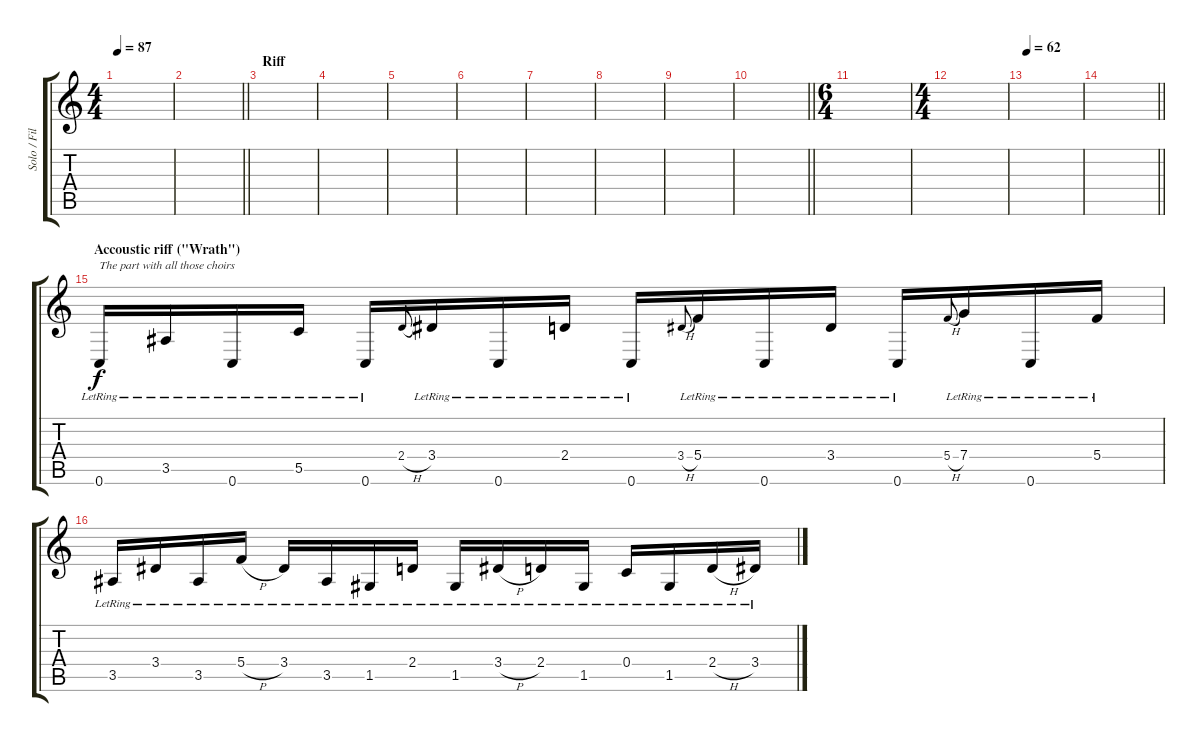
\track ("Solo / Fills" "Solo / Fil") {instrument distortionguitar}
\staff {score tabs}
\tuning (D4 A3 F3 C3 G2 C2) {hide}
\ts (4 4)
\tempo 87
\clef g2
\ks c
|
\barLineRight lightlight
|
\section ("" "Riff")
|
|
|
|
|
|
|
\barLineRight lightlight
|
\ts (6 4)
|
\ts (4 4)
|
\tempo 62
|
\barLineRight lightlight
|
\section ("" "Accoustic riff (\"Wrath\")")
0.6{lr}.16{txt "The part with all those choirs" volume 13 instrument acousticguitarsteel} 3.5{lr}.16 0.6{lr}.16 5.5{lr}.16 0.6{lr}.16 2.4{h}.8{gr onbeat} 3.4{lr}.16 0.6{lr}.16 2.4{lr}.16 0.6{lr}.16 3.4{h}.8{gr onbeat} 5.4{lr}.16 0.6{lr}.16 3.4{lr}.16 0.6{lr}.16 5.4{h}.8{gr onbeat} 7.4{lr}.16 0.6{lr}.16 5.4{lr}.16 |
3.5{lr}.16 3.4{lr}.16 3.5{lr}.16 5.4{h lr}.16 3.4{lr}.16 3.5{lr}.16 1.5{lr}.16 2.4{lr}.16 1.5{lr}.16 3.4{h lr}.16 2.4{lr}.16 1.5{lr}.16 0.4{lr}.16 1.5{lr}.16 2.4{h lr}.16 3.4{lr}.16
